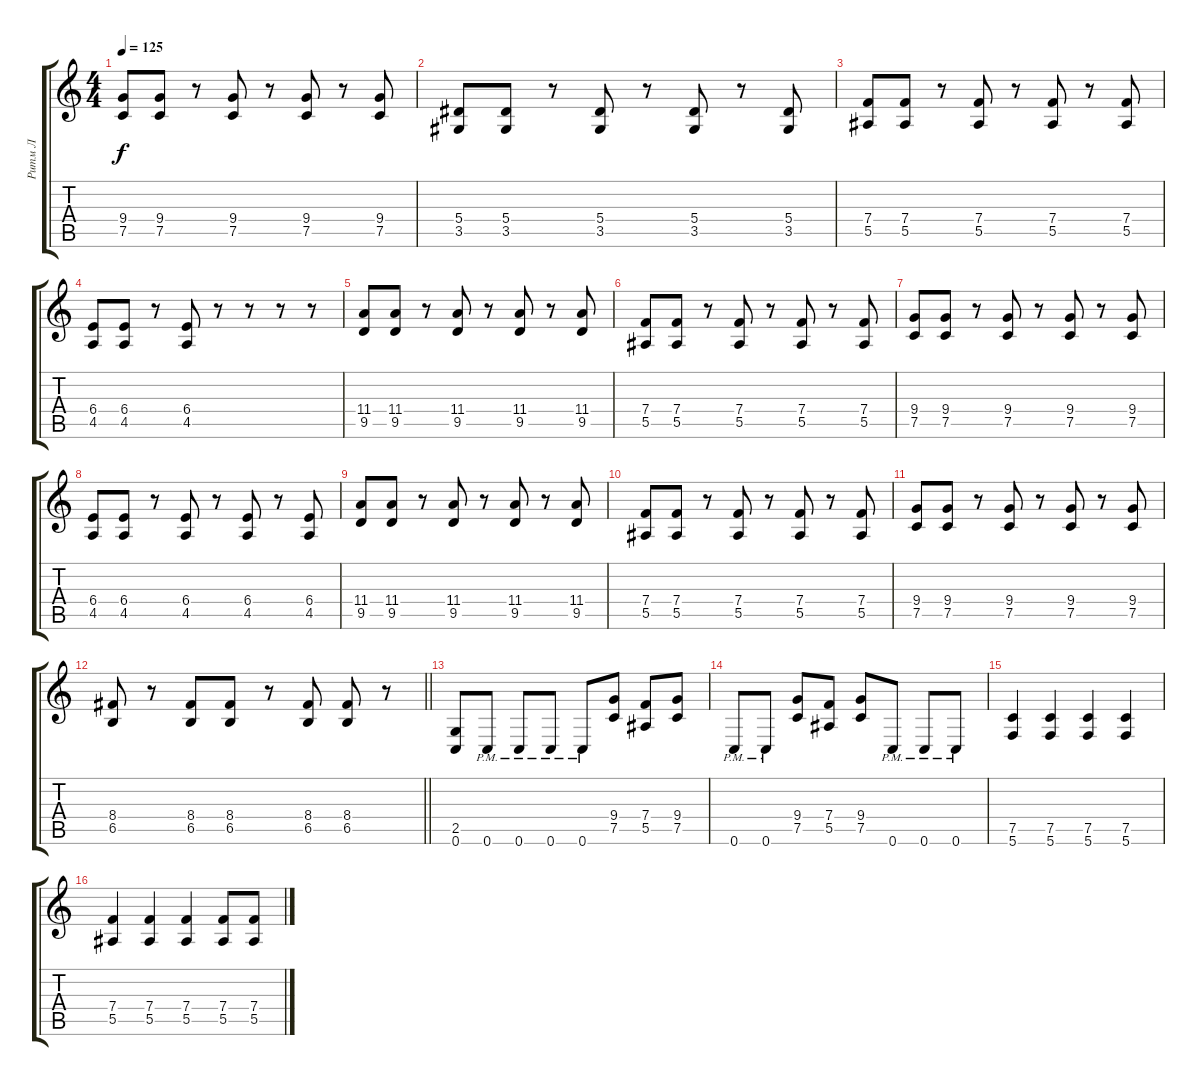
\track ("Ритм Л" "Ритм Л") {instrument distortionguitar}
\staff {score tabs}
\tuning (C4 G3 Eb3 Bb2 F2 C2) {hide}
\ts (4 4)
\tempo 125
\clef g2
\ks c
(9.4 7.5).8{dy f} (9.4 7.5).8 r.8 (9.4 7.5).8 r.8 (9.4 7.5).8 r.8 (9.4 7.5).8 |
(5.4 3.5).8 (5.4 3.5).8 r.8 (5.4 3.5).8 r.8 (5.4 3.5).8 r.8 (5.4 3.5).8 |
(7.4 5.5).8 (7.4 5.5).8 r.8 (7.4 5.5).8 r.8 (7.4 5.5).8 r.8 (7.4 5.5).8 |
(6.4 4.5).8 (6.4 4.5).8 r.8 (6.4 4.5).8 r.8 r.8 r.8 r.8 |
(11.4 9.5).8 (11.4 9.5).8 r.8 (11.4 9.5).8 r.8 (11.4 9.5).8 r.8 (11.4 9.5).8 |
(7.4 5.5).8 (7.4 5.5).8 r.8 (7.4 5.5).8 r.8 (7.4 5.5).8 r.8 (7.4 5.5).8 |
(9.4 7.5).8 (9.4 7.5).8 r.8 (9.4 7.5).8 r.8 (9.4 7.5).8 r.8 (9.4 7.5).8 |
(6.4 4.5).8 (6.4 4.5).8 r.8 (6.4 4.5).8 r.8 (6.4 4.5).8 r.8 (6.4 4.5).8 |
(11.4 9.5).8 (11.4 9.5).8 r.8 (11.4 9.5).8 r.8 (11.4 9.5).8 r.8 (11.4 9.5).8 |
(7.4 5.5).8 (7.4 5.5).8 r.8 (7.4 5.5).8 r.8 (7.4 5.5).8 r.8 (7.4 5.5).8 |
(9.4 7.5).8 (9.4 7.5).8 r.8 (9.4 7.5).8 r.8 (9.4 7.5).8 r.8 (9.4 7.5).8 |
\barLineRight lightlight
(8.4 6.5).8 r.8 (8.4 6.5).8 (8.4 6.5).8 r.8 (8.4 6.5).8 (8.4 6.5).8 r.8 |
(2.5 0.6).8 0.6{pm}.8 0.6{pm}.8 0.6{pm}.8 0.6{pm}.8 (9.4 7.5).8 (7.4 5.5).8 (9.4 7.5).8 |
0.6{pm}.8 0.6{pm}.8 (9.4 7.5).8 (7.4 5.5).8 (9.4 7.5).8 0.6{pm}.8 0.6{pm}.8 0.6{pm}.8 |
(7.5 5.6).4 (7.5 5.6).4 (7.5 5.6).4 (7.5 5.6).4 |
(7.4 5.5).4 (7.4 5.5).4 (7.4 5.5).4 (7.4 5.5).8 (7.4 5.5).8
